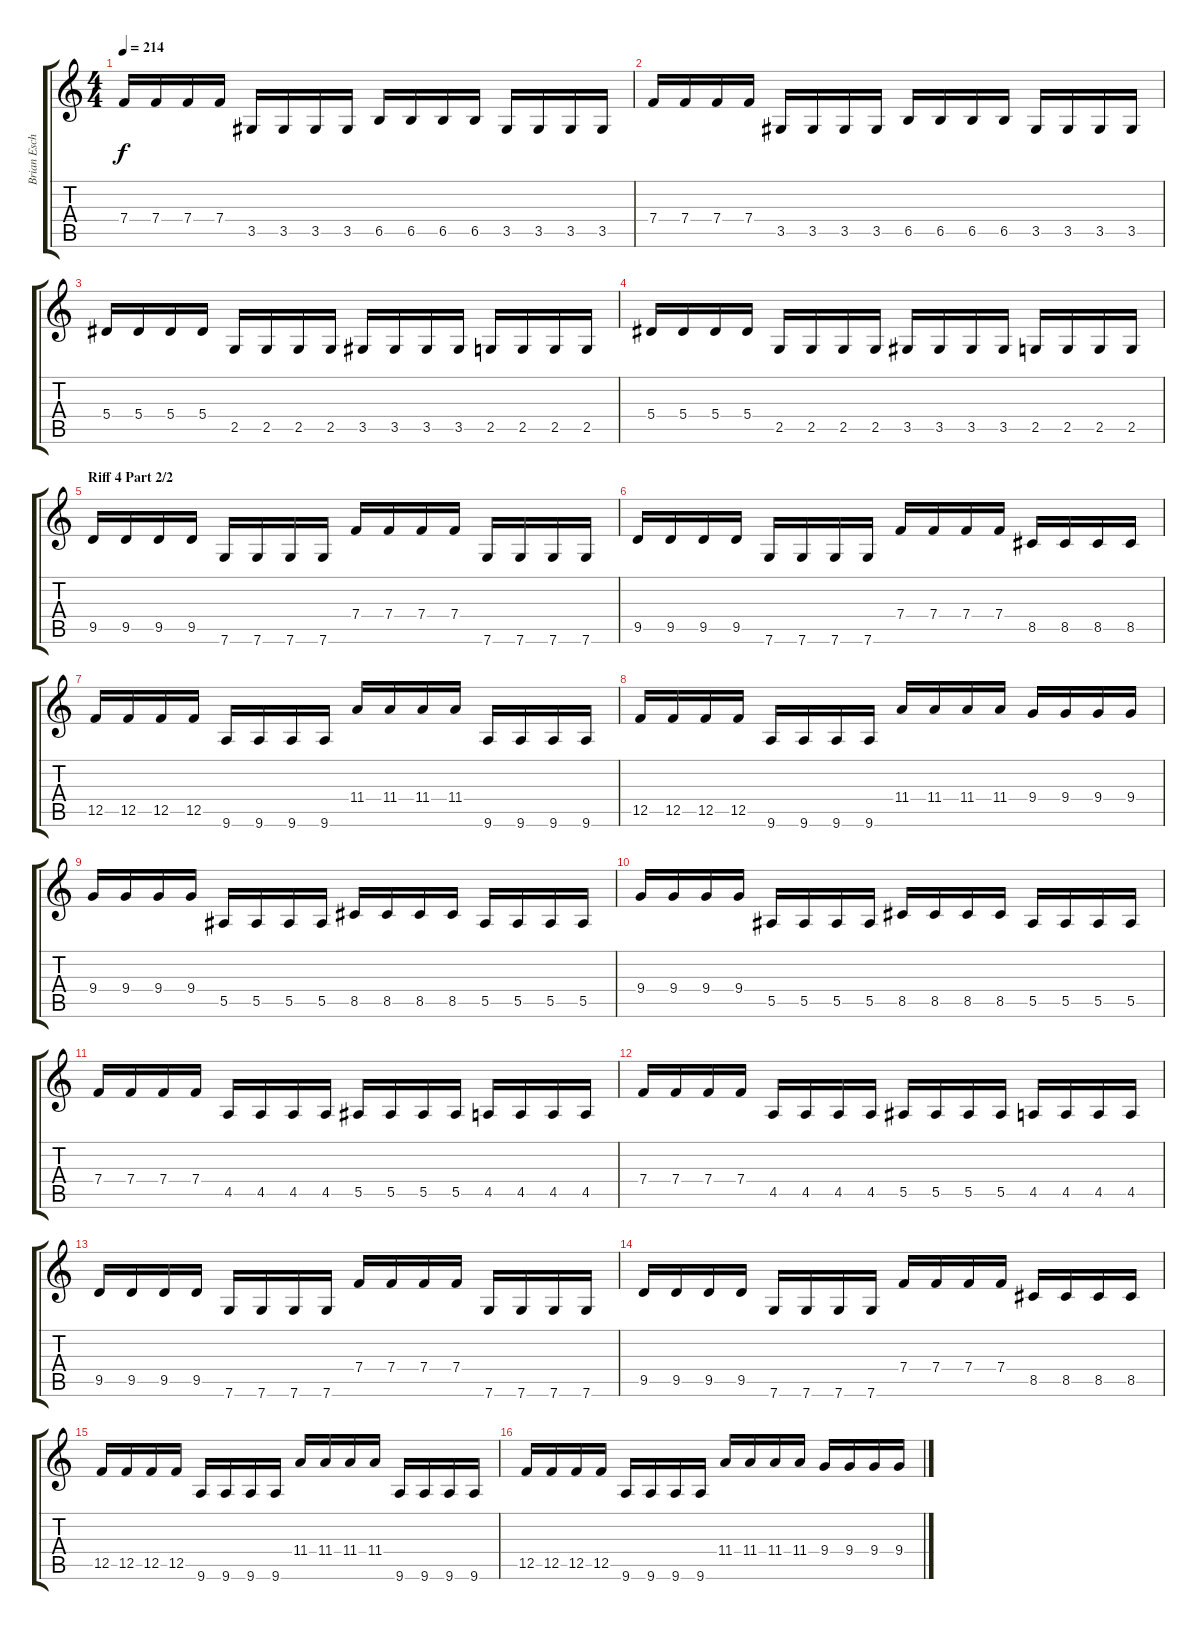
\track ("Brian Eschbach (Guitar)" "Brian Esch") {instrument distortionguitar}
\staff {score tabs}
\tuning (C4 G3 Eb3 Bb2 F2 C2) {hide}
\ts (4 4)
\tempo 214
\clef g2
\ks c
7.4.16{dy f} 7.4.16 7.4.16 7.4.16 3.5.16 3.5.16 3.5.16 3.5.16 6.5.16 6.5.16 6.5.16 6.5.16 3.5.16 3.5.16 3.5.16 3.5.16 |
7.4.16 7.4.16 7.4.16 7.4.16 3.5.16 3.5.16 3.5.16 3.5.16 6.5.16 6.5.16 6.5.16 6.5.16 3.5.16 3.5.16 3.5.16 3.5.16 |
5.4.16 5.4.16 5.4.16 5.4.16 2.5.16 2.5.16 2.5.16 2.5.16 3.5.16 3.5.16 3.5.16 3.5.16 2.5.16 2.5.16 2.5.16 2.5.16 |
5.4.16 5.4.16 5.4.16 5.4.16 2.5.16 2.5.16 2.5.16 2.5.16 3.5.16 3.5.16 3.5.16 3.5.16 2.5.16 2.5.16 2.5.16 2.5.16 |
\section ("" "Riff 4 Part 2/2")
9.5.16 9.5.16 9.5.16 9.5.16 7.6.16 7.6.16 7.6.16 7.6.16 7.4.16 7.4.16 7.4.16 7.4.16 7.6.16 7.6.16 7.6.16 7.6.16 |
9.5.16 9.5.16 9.5.16 9.5.16 7.6.16 7.6.16 7.6.16 7.6.16 7.4.16 7.4.16 7.4.16 7.4.16 8.5.16 8.5.16 8.5.16 8.5.16 |
12.5.16 12.5.16 12.5.16 12.5.16 9.6.16 9.6.16 9.6.16 9.6.16 11.4.16 11.4.16 11.4.16 11.4.16 9.6.16 9.6.16 9.6.16 9.6.16 |
12.5.16 12.5.16 12.5.16 12.5.16 9.6.16 9.6.16 9.6.16 9.6.16 11.4.16 11.4.16 11.4.16 11.4.16 9.4.16 9.4.16 9.4.16 9.4.16 |
9.4.16 9.4.16 9.4.16 9.4.16 5.5.16 5.5.16 5.5.16 5.5.16 8.5.16 8.5.16 8.5.16 8.5.16 5.5.16 5.5.16 5.5.16 5.5.16 |
9.4.16 9.4.16 9.4.16 9.4.16 5.5.16 5.5.16 5.5.16 5.5.16 8.5.16 8.5.16 8.5.16 8.5.16 5.5.16 5.5.16 5.5.16 5.5.16 |
7.4.16 7.4.16 7.4.16 7.4.16 4.5.16 4.5.16 4.5.16 4.5.16 5.5.16 5.5.16 5.5.16 5.5.16 4.5.16 4.5.16 4.5.16 4.5.16 |
7.4.16 7.4.16 7.4.16 7.4.16 4.5.16 4.5.16 4.5.16 4.5.16 5.5.16 5.5.16 5.5.16 5.5.16 4.5.16 4.5.16 4.5.16 4.5.16 |
9.5.16 9.5.16 9.5.16 9.5.16 7.6.16 7.6.16 7.6.16 7.6.16 7.4.16 7.4.16 7.4.16 7.4.16 7.6.16 7.6.16 7.6.16 7.6.16 |
9.5.16 9.5.16 9.5.16 9.5.16 7.6.16 7.6.16 7.6.16 7.6.16 7.4.16 7.4.16 7.4.16 7.4.16 8.5.16 8.5.16 8.5.16 8.5.16 |
12.5.16 12.5.16 12.5.16 12.5.16 9.6.16 9.6.16 9.6.16 9.6.16 11.4.16 11.4.16 11.4.16 11.4.16 9.6.16 9.6.16 9.6.16 9.6.16 |
12.5.16 12.5.16 12.5.16 12.5.16 9.6.16 9.6.16 9.6.16 9.6.16 11.4.16 11.4.16 11.4.16 11.4.16 9.4.16 9.4.16 9.4.16 9.4.16
